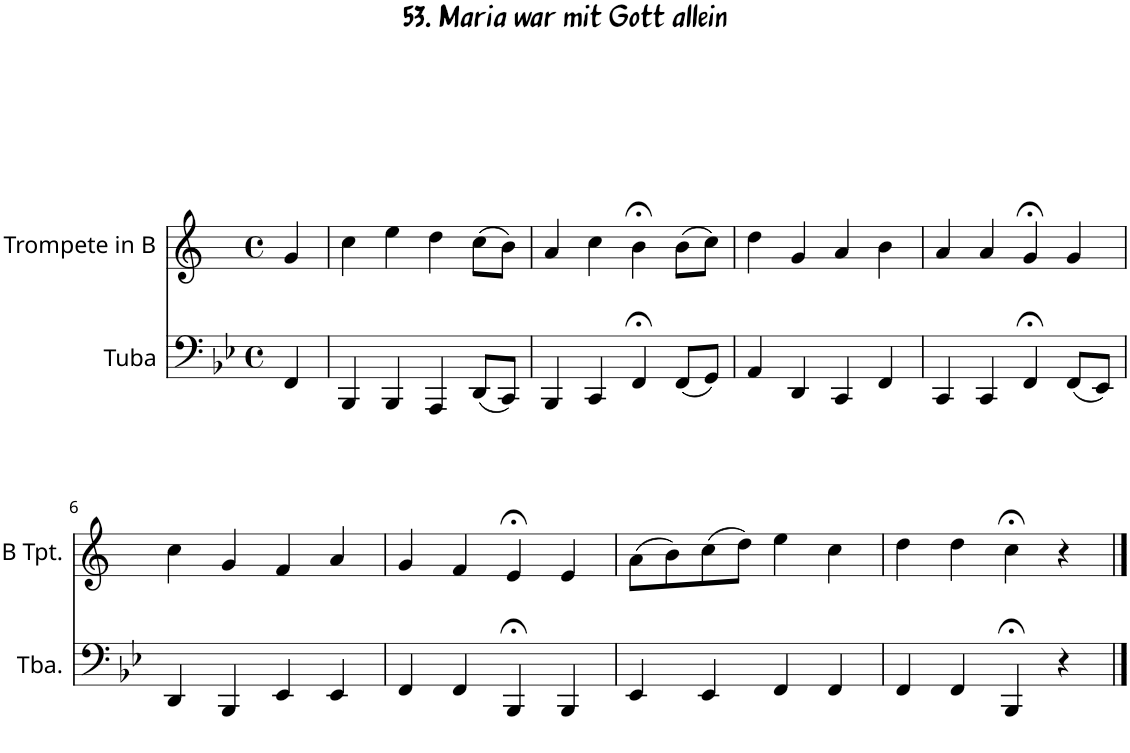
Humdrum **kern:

**kern	**kern
*part2	*part1
*staff2	*staff1
*I"Tuba	*I"Trompete in B
*I'Tba.	*
*clefF4	*clefG2
*	*Trd1c2
*k[b-e-]	*k[]
*M4/4	*M4/4
*met(c)	*met(c)
=1	=1
4FF/	4g/
=2	=2
4BBB-/	4cc\
4BBB-/	4ee\
4AAA/	4dd\
(8DD/L	(8cc\L
8CC/J)	8b\J)
=3	=3
4BBB-/	4a/
4CC/	4cc\
4FF;</	4b;<\
(8FF/L	(8b\L
8GG/J)	8cc\J)
=4	=4
4AA/	4dd\
4DD/	4g/
4CC/	4a/
4FF/	4b\
=5	=5
4CC/	4a/
4CC/	4a/
4FF;</	4g;</
(8FF/L	4g/
8EE-/J)	.
!!LO:LB:g=z
=6	=6
4DD/	4cc\
4BBB-/	4g/
4EE-/	4f/
4EE-/	4a/
=7	=7
4FF/	4g/
4FF/	4f/
4BBB-;</	4e;</
4BBB-/	4e/
=8	=8
4EE-/	(8a\L
.	8b\)
4EE-/	(8cc\
.	8dd\J)
4FF/	4ee\
4FF/	4cc\
=9	=9
4FF/	4dd\
4FF/	4dd\
4BBB-;</	4cc;<\
4r	4r
==	==
*-	*-
